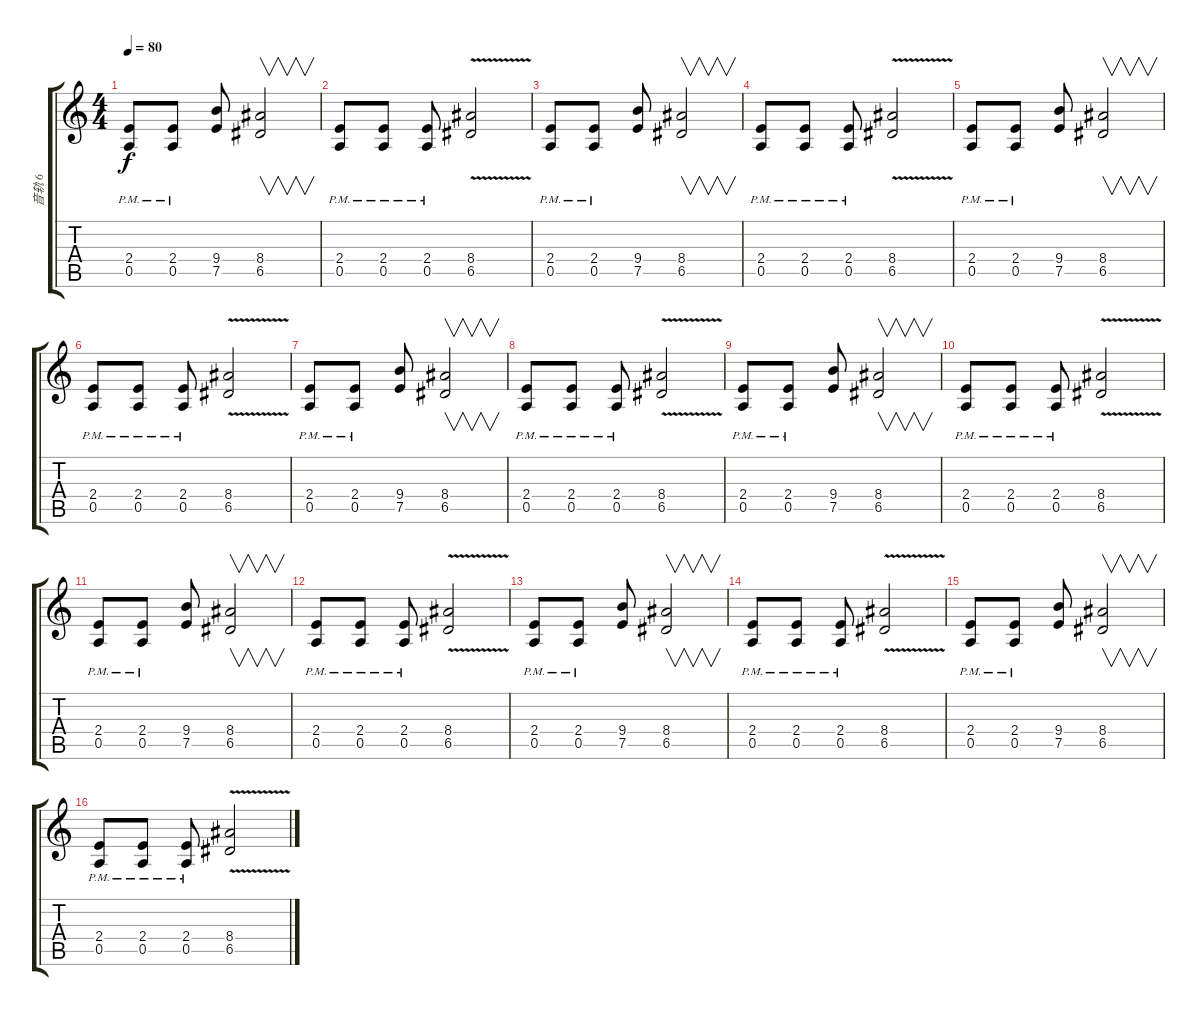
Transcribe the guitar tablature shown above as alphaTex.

\track ("音轨 6" "音轨 6") {instrument distortionguitar}
\staff {score tabs}
\tuning (E4 B3 G3 D3 A2 E2) {hide}
\ts (4 4)
\tempo 80
\clef g2
\ks c
(2.4{pm} 0.5{pm}).8{dy f} (2.4{pm} 0.5{pm}).8 (9.4 7.5).8 (8.4 6.5).2{v} |
(2.4{pm} 0.5{pm}).8 (2.4{pm} 0.5{pm}).8{txt ""} (2.4{pm} 0.5{pm}).8 (8.4{v} 6.5{v}).2 |
(2.4{pm} 0.5{pm}).8 (2.4{pm} 0.5{pm}).8 (9.4 7.5).8 (8.4 6.5).2{v} |
(2.4{pm} 0.5{pm}).8 (2.4{pm} 0.5{pm}).8 (2.4{pm} 0.5{pm}).8 (8.4{v} 6.5{v}).2 |
(2.4{pm} 0.5{pm}).8 (2.4{pm} 0.5{pm}).8 (9.4 7.5).8 (8.4 6.5).2{v} |
(2.4{pm} 0.5{pm}).8 (2.4{pm} 0.5{pm}).8 (2.4{pm} 0.5{pm}).8 (8.4{v} 6.5{v}).2 |
(2.4{pm} 0.5{pm}).8 (2.4{pm} 0.5{pm}).8 (9.4 7.5).8 (8.4 6.5).2{v} |
(2.4{pm} 0.5{pm}).8 (2.4{pm} 0.5{pm}).8 (2.4{pm} 0.5{pm}).8 (8.4{v} 6.5{v}).2 |
(2.4{pm} 0.5{pm}).8 (2.4{pm} 0.5{pm}).8 (9.4 7.5).8 (8.4 6.5).2{v} |
(2.4{pm} 0.5{pm}).8 (2.4{pm} 0.5{pm}).8 (2.4{pm} 0.5{pm}).8 (8.4{v} 6.5{v}).2 |
(2.4{pm} 0.5{pm}).8 (2.4{pm} 0.5{pm}).8 (9.4 7.5).8 (8.4 6.5).2{v} |
(2.4{pm} 0.5{pm}).8{txt ""} (2.4{pm} 0.5{pm}).8 (2.4{pm} 0.5{pm}).8 (8.4{v} 6.5{v}).2 |
(2.4{pm} 0.5{pm}).8 (2.4{pm} 0.5{pm}).8 (9.4 7.5).8 (8.4 6.5).2{v} |
(2.4{pm} 0.5{pm}).8 (2.4{pm} 0.5{pm}).8 (2.4{pm} 0.5{pm}).8 (8.4{v} 6.5{v}).2 |
(2.4{pm} 0.5{pm}).8 (2.4{pm} 0.5{pm}).8 (9.4 7.5).8 (8.4 6.5).2{v} |
(2.4{pm} 0.5{pm}).8 (2.4{pm} 0.5{pm}).8 (2.4{pm} 0.5{pm}).8 (8.4{v} 6.5{v}).2
